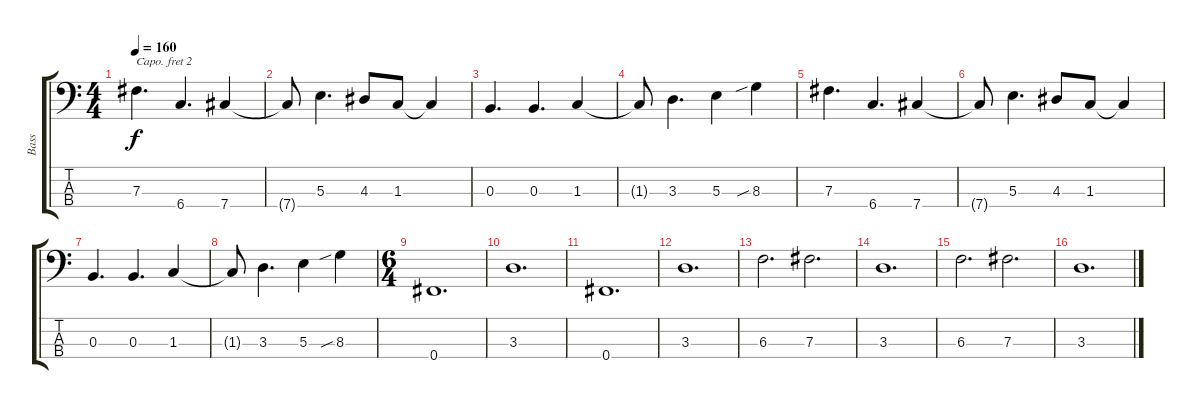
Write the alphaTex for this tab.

\track ("Bass" "Bass") {instrument electricbassfinger}
\staff {score tabs}
\capo 2
\tuning (G2 D2 A1 E1) {hide}
\ts (4 4)
\tempo 160
\clef f4
\ks c
7.3.4{d dy f} 6.4.4{d} 7.4.4 |
7.4{t}.8 5.3.4{d} 4.3.8 1.3.8 1.3{t}.4 |
0.3.4{d} 0.3.4{d} 1.3.4 |
1.3{t}.8 3.3.4{d} 5.3.4 8.3{sib}.4 |
7.3.4{d} 6.4.4{d} 7.4.4 |
7.4{t}.8 5.3.4{d} 4.3.8 1.3.8 1.3{t}.4 |
0.3.4{d} 0.3.4{d} 1.3.4 |
1.3{t}.8 3.3.4{d} 5.3.4 8.3{sib}.4 |
\ts (6 4)
0.4.1{d} |
3.3.1{d} |
0.4.1{d} |
3.3.1{d} |
6.3.2{d} 7.3.2{d} |
3.3.1{d} |
6.3.2{d} 7.3.2{d} |
3.3.1{d}
